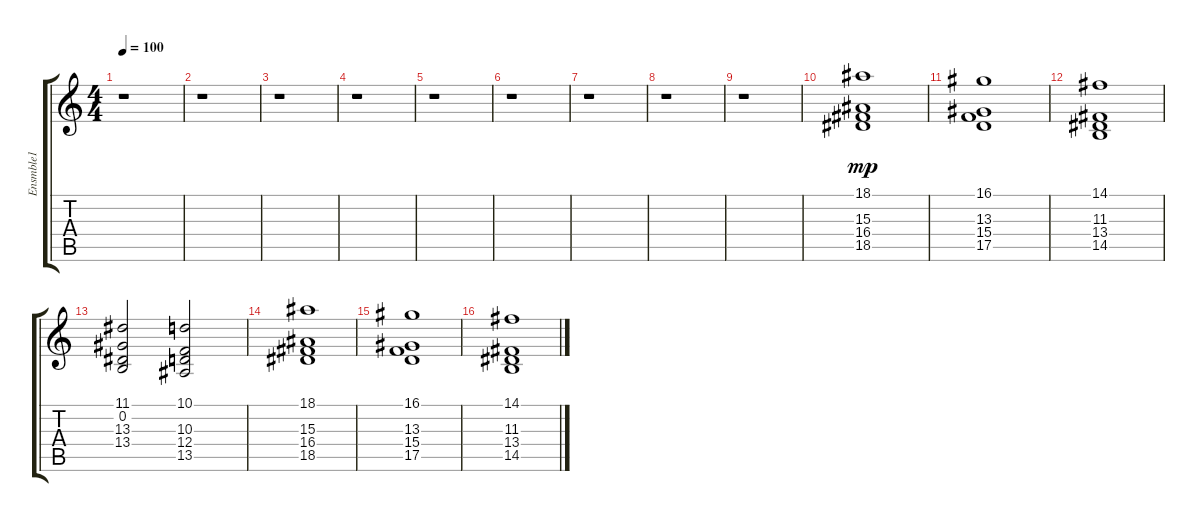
\track ("Ensmble1" "Ensmble1") {instrument stringensemble1}
\staff {score tabs}
\tuning (E4 B3 G3 D3 A2 E2) {hide}
\ts (4 4)
\tempo 100
\clef g2
\ks c
r.1{dy mp} |
r.1 |
r.1 |
r.1 |
r.1 |
r.1 |
r.1 |
r.1 |
r.1 |
(18.1 15.3 16.4 18.5).1 |
(16.1 13.3 15.4 17.5).1 |
(14.1 11.3 13.4 14.5).1 |
(11.1 0.2 13.3 13.4).2 (10.1 10.3 12.4 13.5).2 |
(18.1 15.3 16.4 18.5).1 |
(16.1 13.3 15.4 17.5).1 |
(14.1 11.3 13.4 14.5).1
